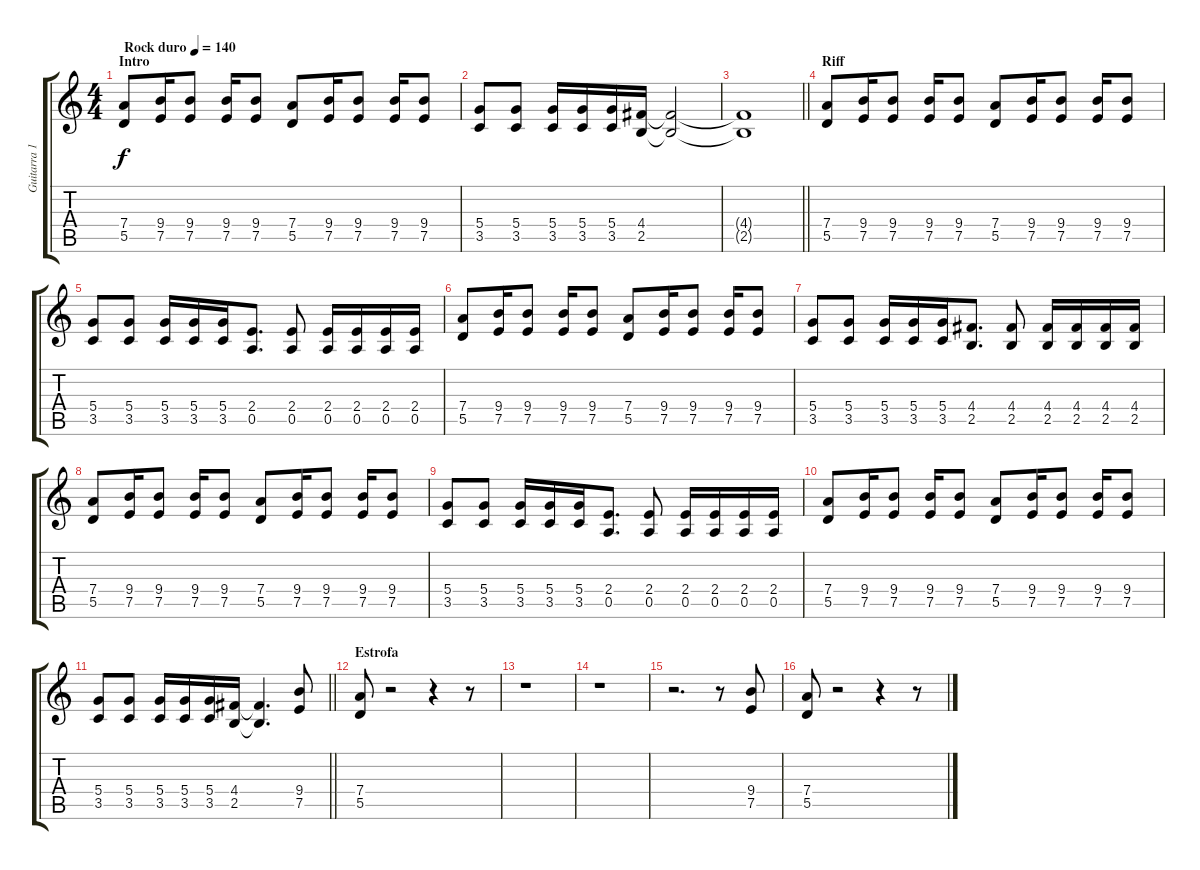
\track ("Guitarra 1" "Guitarra 1") {instrument distortionguitar}
\staff {score tabs}
\tuning (E4 B3 G3 D3 A2 E2) {hide}
\ts (4 4)
\section ("" "Intro")
\tempo (140 "Rock duro")
\clef g2
\ks c
(7.4 5.5).8{dy f instrument distortionguitar} (9.4 7.5).16 (9.4 7.5).8 (9.4 7.5).16 (9.4 7.5).8 (7.4 5.5).8 (9.4 7.5).16 (9.4 7.5).8 (9.4 7.5).16 (9.4 7.5).8 |
(5.4 3.5).8 (5.4 3.5).8 (5.4 3.5).16 (5.4 3.5).16 (5.4 3.5).16 (4.4 2.5).16 (4.4{t} 2.5{t}).2 |
\barLineRight lightlight
(4.4{t} 2.5{t}).1 |
\section ("" "Riff")
(7.4 5.5).8 (9.4 7.5).16 (9.4 7.5).8 (9.4 7.5).16 (9.4 7.5).8 (7.4 5.5).8 (9.4 7.5).16 (9.4 7.5).8 (9.4 7.5).16 (9.4 7.5).8 |
(5.4 3.5).8 (5.4 3.5).8 (5.4 3.5).16 (5.4 3.5).16 (5.4 3.5).16 (2.4 0.5).8{d} (2.4 0.5).8 (2.4 0.5).16 (2.4 0.5).16 (2.4 0.5).16 (2.4 0.5).16 |
(7.4 5.5).8 (9.4 7.5).16 (9.4 7.5).8 (9.4 7.5).16 (9.4 7.5).8 (7.4 5.5).8 (9.4 7.5).16 (9.4 7.5).8 (9.4 7.5).16 (9.4 7.5).8 |
(5.4 3.5).8 (5.4 3.5).8 (5.4 3.5).16 (5.4 3.5).16 (5.4 3.5).16 (4.4 2.5).8{d} (4.4 2.5).8 (4.4 2.5).16 (4.4 2.5).16 (4.4 2.5).16 (4.4 2.5).16 |
(7.4 5.5).8 (9.4 7.5).16 (9.4 7.5).8 (9.4 7.5).16 (9.4 7.5).8 (7.4 5.5).8 (9.4 7.5).16 (9.4 7.5).8 (9.4 7.5).16 (9.4 7.5).8 |
(5.4 3.5).8 (5.4 3.5).8 (5.4 3.5).16 (5.4 3.5).16 (5.4 3.5).16 (2.4 0.5).8{d} (2.4 0.5).8 (2.4 0.5).16 (2.4 0.5).16 (2.4 0.5).16 (2.4 0.5).16 |
(7.4 5.5).8 (9.4 7.5).16 (9.4 7.5).8 (9.4 7.5).16 (9.4 7.5).8 (7.4 5.5).8 (9.4 7.5).16 (9.4 7.5).8 (9.4 7.5).16 (9.4 7.5).8 |
\barLineRight lightlight
(5.4 3.5).8 (5.4 3.5).8 (5.4 3.5).16 (5.4 3.5).16 (5.4 3.5).16 (4.4 2.5).16 (4.4{t} 2.5{t}).4{d} (9.4 7.5).8 |
\section ("" "Estrofa")
(7.4 5.5).8 r.2 r.4 r.8 |
r.1 |
r.1 |
r.2{d} r.8 (9.4 7.5).8 |
(7.4 5.5).8 r.2 r.4 r.8
